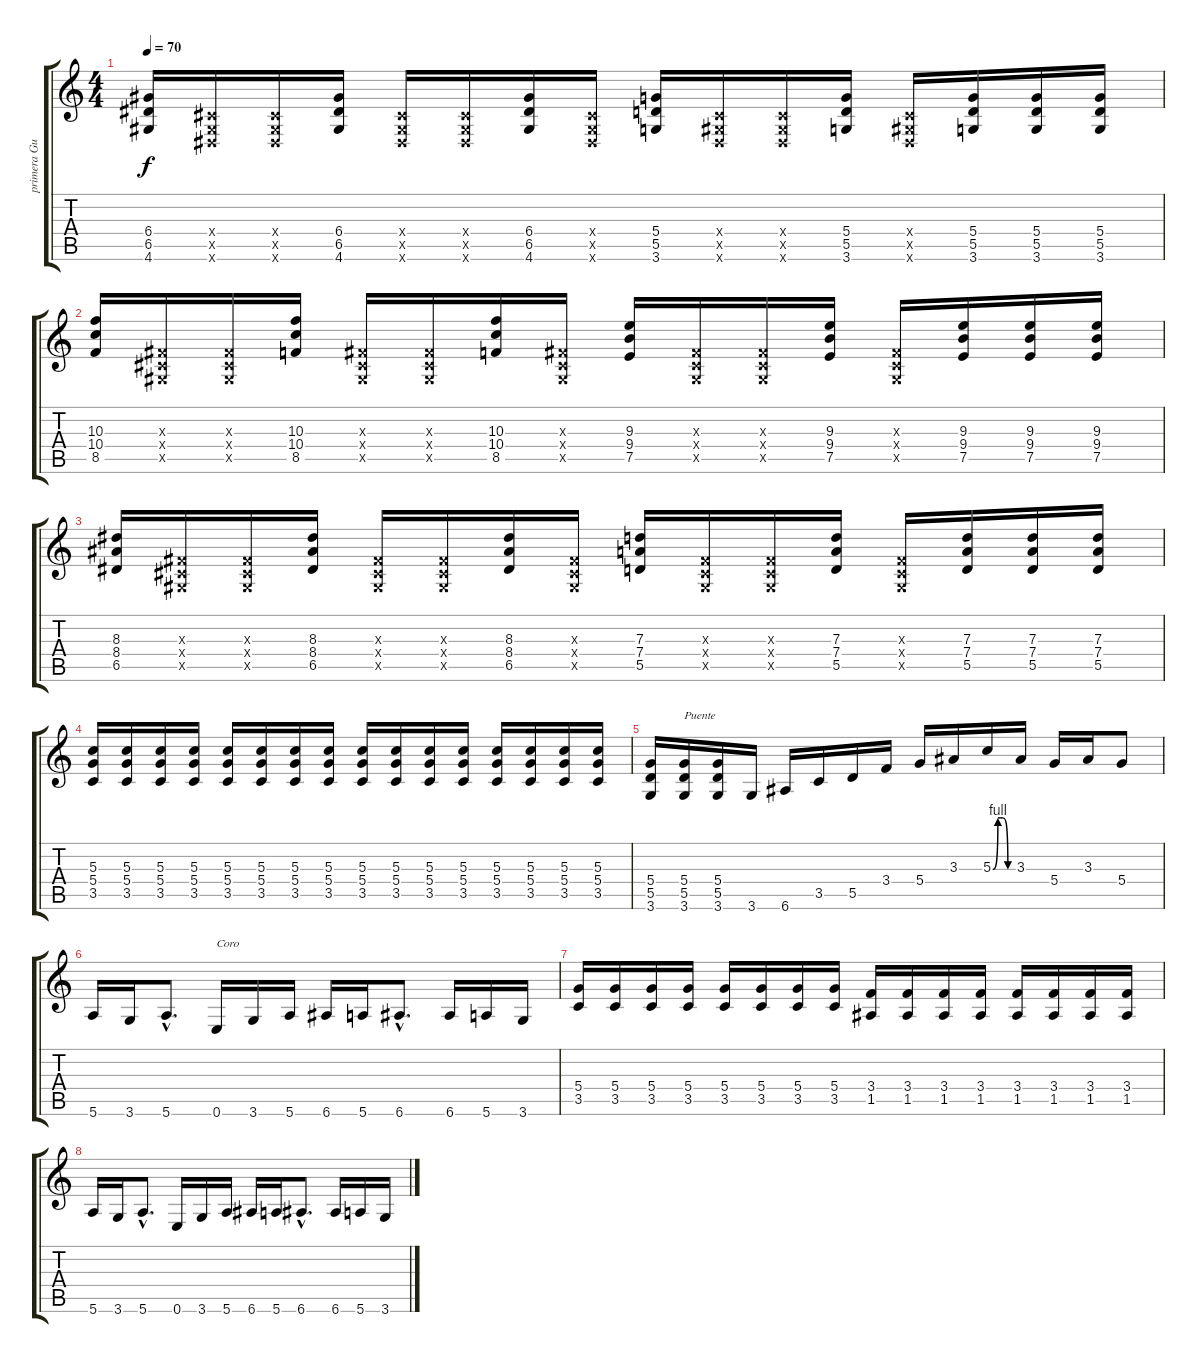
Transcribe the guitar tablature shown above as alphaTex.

\track ("primera Guitarra" "primera Gu") {instrument distortionguitar}
\staff {score tabs}
\tuning (E4 B3 G3 D3 A2 E2) {hide}
\ts (4 4)
\tempo 70
\clef g2
\ks c
(6.4 6.5 4.6).16{dy f} (-1.4{x} -1.5{x} -1.6{x}).16 (-1.4{x} -1.5{x} -1.6{x}).16 (6.4 6.5 4.6).16 (-1.4{x} -1.5{x} -1.6{x}).16 (-1.4{x} -1.5{x} -1.6{x}).16 (6.4 6.5 4.6).16 (-1.4{x} -1.5{x} -1.6{x}).16 (5.4 5.5 3.6).16 (-1.4{x} -1.5{x} -1.6{x}).16 (-1.4{x} -1.5{x} -1.6{x}).16 (5.4 5.5 3.6).16 (-1.4{x} -1.5{x} -1.6{x}).16 (5.4 5.5 3.6).16 (5.4 5.5 3.6).16 (5.4 5.5 3.6).16 |
(10.3 10.4 8.5).16 (-1.3{x} -1.4{x} -1.5{x}).16 (-1.3{x} -1.4{x} -1.5{x}).16 (10.3 10.4 8.5).16 (-1.3{x} -1.4{x} -1.5{x}).16 (-1.3{x} -1.4{x} -1.5{x}).16 (10.3 10.4 8.5).16 (-1.3{x} -1.4{x} -1.5{x}).16 (9.3 9.4 7.5).16 (-1.3{x} -1.4{x} -1.5{x}).16 (-1.3{x} -1.4{x} -1.5{x}).16 (9.3 9.4 7.5).16 (-1.3{x} -1.4{x} -1.5{x}).16 (9.3 9.4 7.5).16 (9.3 9.4 7.5).16 (9.3 9.4 7.5).16 |
(8.3 8.4 6.5).16 (-1.3{x} -1.4{x} -1.5{x}).16 (-1.3{x} -1.4{x} -1.5{x}).16 (8.3 8.4 6.5).16 (-1.3{x} -1.4{x} -1.5{x}).16 (-1.3{x} -1.4{x} -1.5{x}).16 (8.3 8.4 6.5).16 (-1.3{x} -1.4{x} -1.5{x}).16 (7.3 7.4 5.5).16 (-1.3{x} -1.4{x} -1.5{x}).16 (-1.3{x} -1.4{x} -1.5{x}).16 (7.3 7.4 5.5).16 (-1.3{x} -1.4{x} -1.5{x}).16 (7.3 7.4 5.5).16 (7.3 7.4 5.5).16 (7.3 7.4 5.5).16 |
(5.3 5.4 3.5).16 (5.3 5.4 3.5).16 (5.3 5.4 3.5).16 (5.3 5.4 3.5).16 (5.3 5.4 3.5).16 (5.3 5.4 3.5).16 (5.3 5.4 3.5).16 (5.3 5.4 3.5).16 (5.3 5.4 3.5).16 (5.3 5.4 3.5).16 (5.3 5.4 3.5).16 (5.3 5.4 3.5).16 (5.3 5.4 3.5).16 (5.3 5.4 3.5).16 (5.3 5.4 3.5).16 (5.3 5.4 3.5).16 |
(5.4 5.5 3.6).16 (5.4 5.5 3.6).16{txt "Puente"} (5.4 5.5 3.6).16 3.6.16 6.6.16 3.5.16 5.5.16 3.4.16 5.4.16 3.3.16 5.3{be (custom 0 0 15 4 30 4 45 0 60 0)}.16 3.3.16 5.4.16 3.3.16 5.4.8 |
5.6.16 3.6.16 5.6{hac}.8{d} 0.6.16{txt "Coro"} 3.6.16 5.6.16 6.6.16 5.6.16 6.6{hac}.8{d} 6.6.16 5.6.16 3.6.16 |
(5.4 3.5).16 (5.4 3.5).16 (5.4 3.5).16 (5.4 3.5).16 (5.4 3.5).16 (5.4 3.5).16 (5.4 3.5).16 (5.4 3.5).16 (3.4 1.5).16 (3.4 1.5).16 (3.4 1.5).16 (3.4 1.5).16 (3.4 1.5).16 (3.4 1.5).16 (3.4 1.5).16 (3.4 1.5).16 |
5.6.16 3.6.16 5.6{hac}.8{d} 0.6.16 3.6.16 5.6.16 6.6.16 5.6.16 6.6{hac}.8{d} 6.6.16 5.6.16 3.6.16
